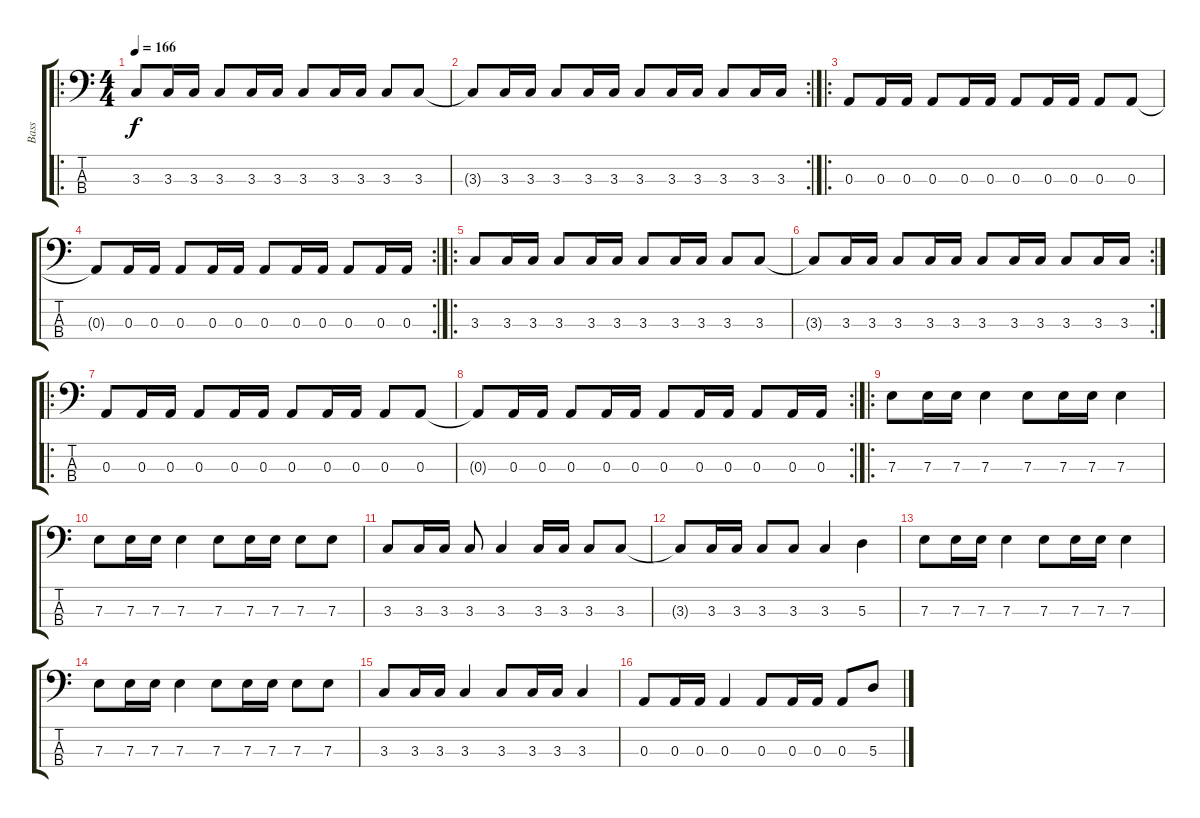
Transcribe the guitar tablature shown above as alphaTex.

\track ("Bass" "Bass") {instrument electricbassfinger}
\staff {score tabs}
\tuning (G2 D2 A1 E1) {hide}
\ro
\ts (4 4)
\tempo 166
\clef f4
\ks c
3.3.8{dy f} 3.3.16 3.3.16 3.3.8 3.3.16 3.3.16 3.3.8 3.3.16 3.3.16 3.3.8 3.3.8 |
\rc 2
3.3{t}.8 3.3.16 3.3.16 3.3.8 3.3.16 3.3.16 3.3.8 3.3.16 3.3.16 3.3.8 3.3.16 3.3.16 |
\ro
0.3.8 0.3.16 0.3.16 0.3.8 0.3.16 0.3.16 0.3.8 0.3.16 0.3.16 0.3.8 0.3.8 |
\rc 2
0.3{t}.8 0.3.16 0.3.16 0.3.8 0.3.16 0.3.16 0.3.8 0.3.16 0.3.16 0.3.8 0.3.16 0.3.16 |
\ro
3.3.8 3.3.16 3.3.16 3.3.8 3.3.16 3.3.16 3.3.8 3.3.16 3.3.16 3.3.8 3.3.8 |
\rc 2
3.3{t}.8 3.3.16 3.3.16 3.3.8 3.3.16 3.3.16 3.3.8 3.3.16 3.3.16 3.3.8 3.3.16 3.3.16 |
\ro
0.3.8 0.3.16 0.3.16 0.3.8 0.3.16 0.3.16 0.3.8 0.3.16 0.3.16 0.3.8 0.3.8 |
\rc 2
0.3{t}.8 0.3.16 0.3.16 0.3.8 0.3.16 0.3.16 0.3.8 0.3.16 0.3.16 0.3.8 0.3.16 0.3.16 |
\ro
7.3.8 7.3.16 7.3.16 7.3.4 7.3.8 7.3.16 7.3.16 7.3.4 |
7.3.8 7.3.16 7.3.16 7.3.4 7.3.8 7.3.16 7.3.16 7.3.8 7.3.8 |
3.3.8 3.3.16 3.3.16 3.3.8 3.3.4 3.3.16 3.3.16 3.3.8 3.3.8 |
3.3{t}.8 3.3.16 3.3.16 3.3.8 3.3.8 3.3.4 5.3.4 |
7.3.8 7.3.16 7.3.16 7.3.4 7.3.8 7.3.16 7.3.16 7.3.4 |
7.3.8 7.3.16 7.3.16 7.3.4 7.3.8 7.3.16 7.3.16 7.3.8 7.3.8 |
3.3.8 3.3.16 3.3.16 3.3.4 3.3.8 3.3.16 3.3.16 3.3.4 |
0.3.8 0.3.16 0.3.16 0.3.4 0.3.8 0.3.16 0.3.16 0.3.8 5.3{ss}.8
